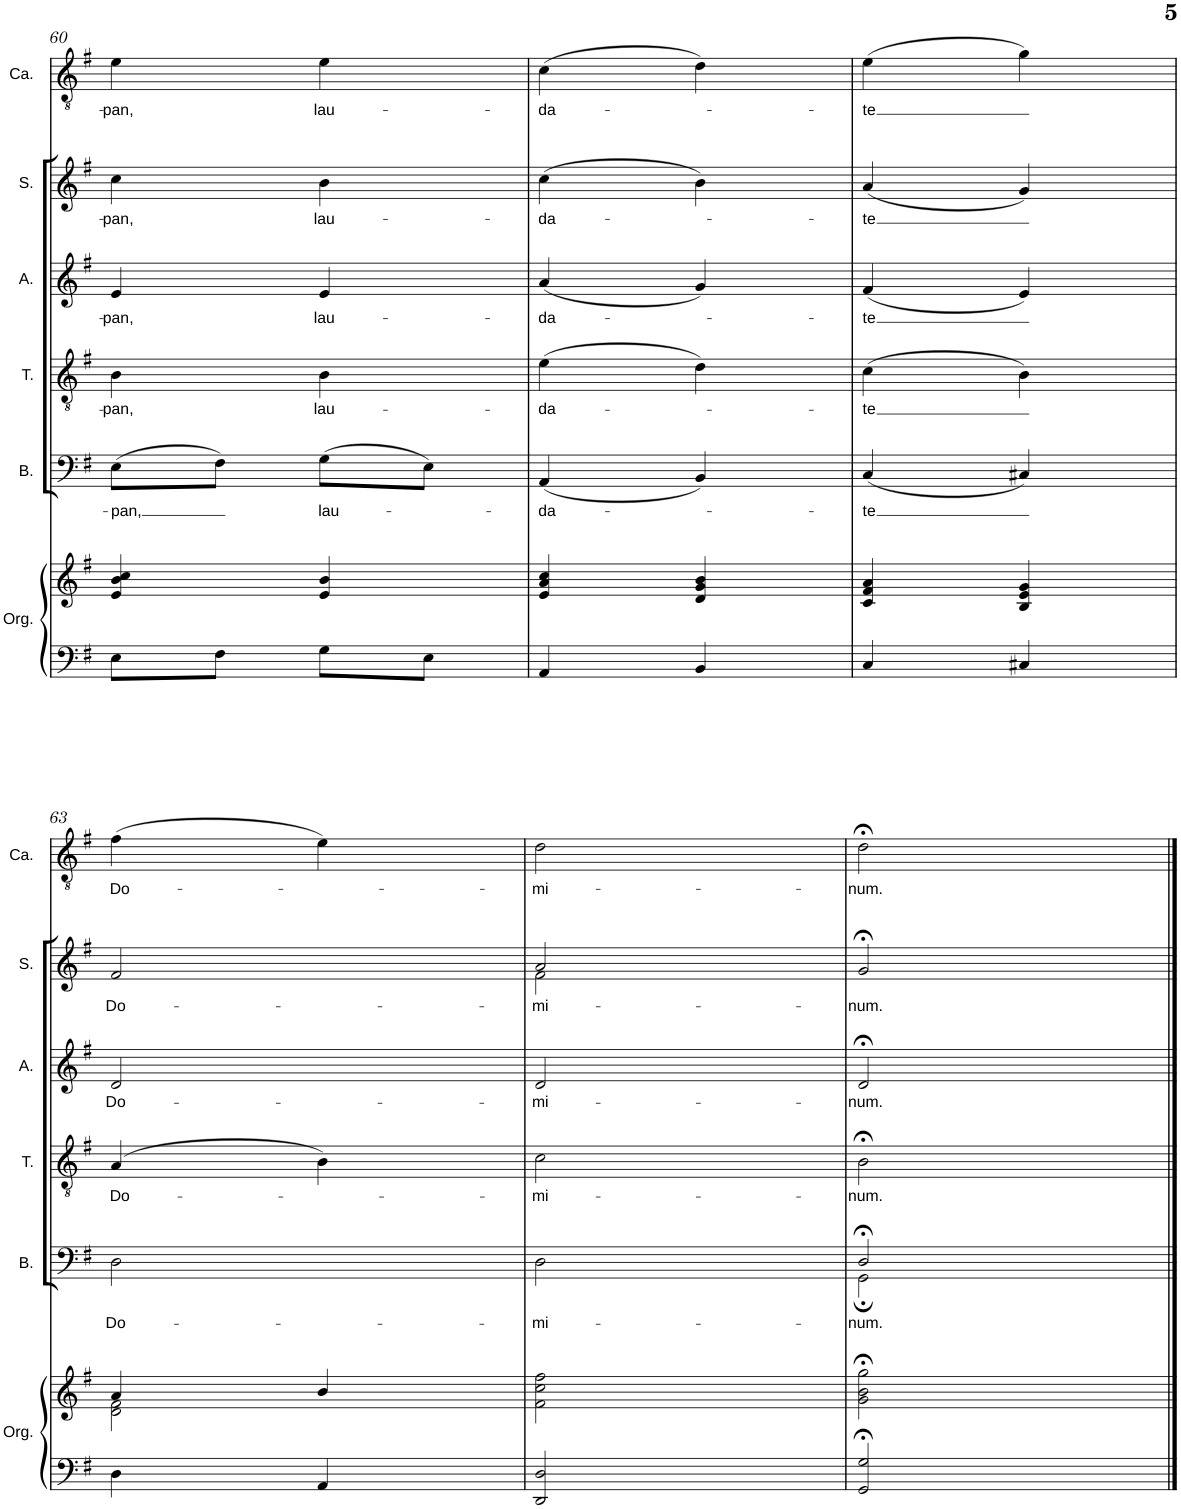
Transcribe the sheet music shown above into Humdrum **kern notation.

**kern	**kern	**kern	**text	**kern	**text	**kern	**text	**kern	**text	**kern	**text
*part6	*part6	*part5	*part5	*part4	*part4	*part3	*part3	*part2	*part2	*part1	*part1
*staff7	*staff6	*staff5	*staff5	*staff4	*staff4	*staff3	*staff3	*staff2	*staff2	*staff1	*staff1
*I"Organ	*	*I"Bass	*	*I"Tenor	*	*I"Alto	*	*I"Soprano	*	*I"Cantor	*
*I'Org.	*	*I'B.	*	*I'T.	*	*I'A.	*	*I'S.	*	*I'Ca.	*
!!LO:PB:g=z
*clefF4	*clefG2	*clefF4	*	*clefGv2	*	*clefG2	*	*clefG2	*	*clefGv2	*
*k[f#]	*k[f#]	*k[f#]	*	*k[f#]	*	*k[f#]	*	*k[f#]	*	*k[f#]	*
*M2/4	*M2/4	*M2/4	*	*M2/4	*	*M2/4	*	*M2/4	*	*M2/4	*
=60	=60	=60	=60	=60	=60	=60	=60	=60	=60	=60	=60
!	!	!	!LO:LY:b	!	!LO:LY:b	!	!LO:LY:b	!	!LO:LY:b	!	!LO:LY:b
8E\L	4e/ 4b/ 4cc/	(8E\L	-pan,	4B\	-pan,	4e/	-pan,	4cc\	-pan,	4e\	-pan,
8F#\J	.	8F#\J)	.	.	.	.	.	.	.	.	.
!	!	!	!LO:LY:b	!	!LO:LY:b	!	!LO:LY:b	!	!LO:LY:b	!	!LO:LY:b
8G\L	4e/ 4b/	(8G\L	lau-	4B\	lau-	4e/	lau-	4b\	lau-	4e\	lau-
8E\J	.	8E\J)	.	.	.	.	.	.	.	.	.
=61	=61	=61	=61	=61	=61	=61	=61	=61	=61	=61	=61
!	!	!	!LO:LY:b	!	!LO:LY:b	!	!LO:LY:b	!	!LO:LY:b	!	!LO:LY:b
4AA/	4e/ 4a/ 4cc/	(4AA/	-da-	(4e\	-da-	(4a/	-da-	(4cc\	-da-	(4c\	-da-
4BB/	4d/ 4g/ 4b/	4BB/)	.	4d\)	.	4g/)	.	4b\)	.	4d\)	.
=62	=62	=62	=62	=62	=62	=62	=62	=62	=62	=62	=62
!	!	!	!LO:LY:b	!	!LO:LY:b	!	!LO:LY:b	!	!LO:LY:b	!	!LO:LY:b
4C/	4c/ 4f#/ 4a/	(4C/	-te	(4c\	-te	(4f#/	-te	(4a/	-te	(4e\	-te
4C#X/	4B/ 4e/ 4g/	4C#X/)	.	4B\)	.	4e/)	.	4g/)	.	4g\)	.
!!LO:LB:g=z
=63	=63	=63	=63	=63	=63	=63	=63	=63	=63	=63	=63
*	*^	*	*	*	*	*	*	*	*	*	*
!	!	!	!	!LO:LY:b	!	!LO:LY:b	!	!LO:LY:b	!	!LO:LY:b	!	!LO:LY:b
4D\	4a/	2d\ 2f#\	2D\	Do-	(4A/	Do-	2d/	Do-	2f#/	Do-	(4f#\	Do-
4AA/	4b/	.	.	.	4B\)	.	.	.	.	.	4e\)	.
*	*v	*v	*	*	*	*	*	*	*	*	*	*
=64	=64	=64	=64	=64	=64	=64	=64	=64	=64	=64	=64
!	!	!	!LO:LY:b	!	!LO:LY:b	!	!LO:LY:b	!	!LO:LY:b	!	!LO:LY:b
*	*	*	*	*	*	*	*	*^	*	*	*
2DD/ 2D/	2f#\ 2cc\ 2ff#\	2D\	-mi-	2c\	-mi-	2d/	-mi-	2a/	2f#\	-mi-	2d\	-mi-
=65	=65	=65	=65	=65	=65	=65	=65	=65	=65	=65	=65	=65
!	!	!	!LO:LY:b	!	!LO:LY:b	!	!LO:LY:b	!	!	!LO:LY:b	!	!LO:LY:b
*	*	*^	*	*	*	*	*	*v	*v	*	*	*
2GG/;< 2G/;<	2g\;< 2b\;< 2gg\;<	2D;</	2GG;\	-num.	2B;<\	-num.	2d;</	-num.	2g;</	-num.	2d;<\	-num.
*	*	*v	*v	*	*	*	*	*	*	*	*	*
==	==	==	==	==	==	==	==	==	==	==	==
*-	*-	*-	*-	*-	*-	*-	*-	*-	*-	*-	*-
